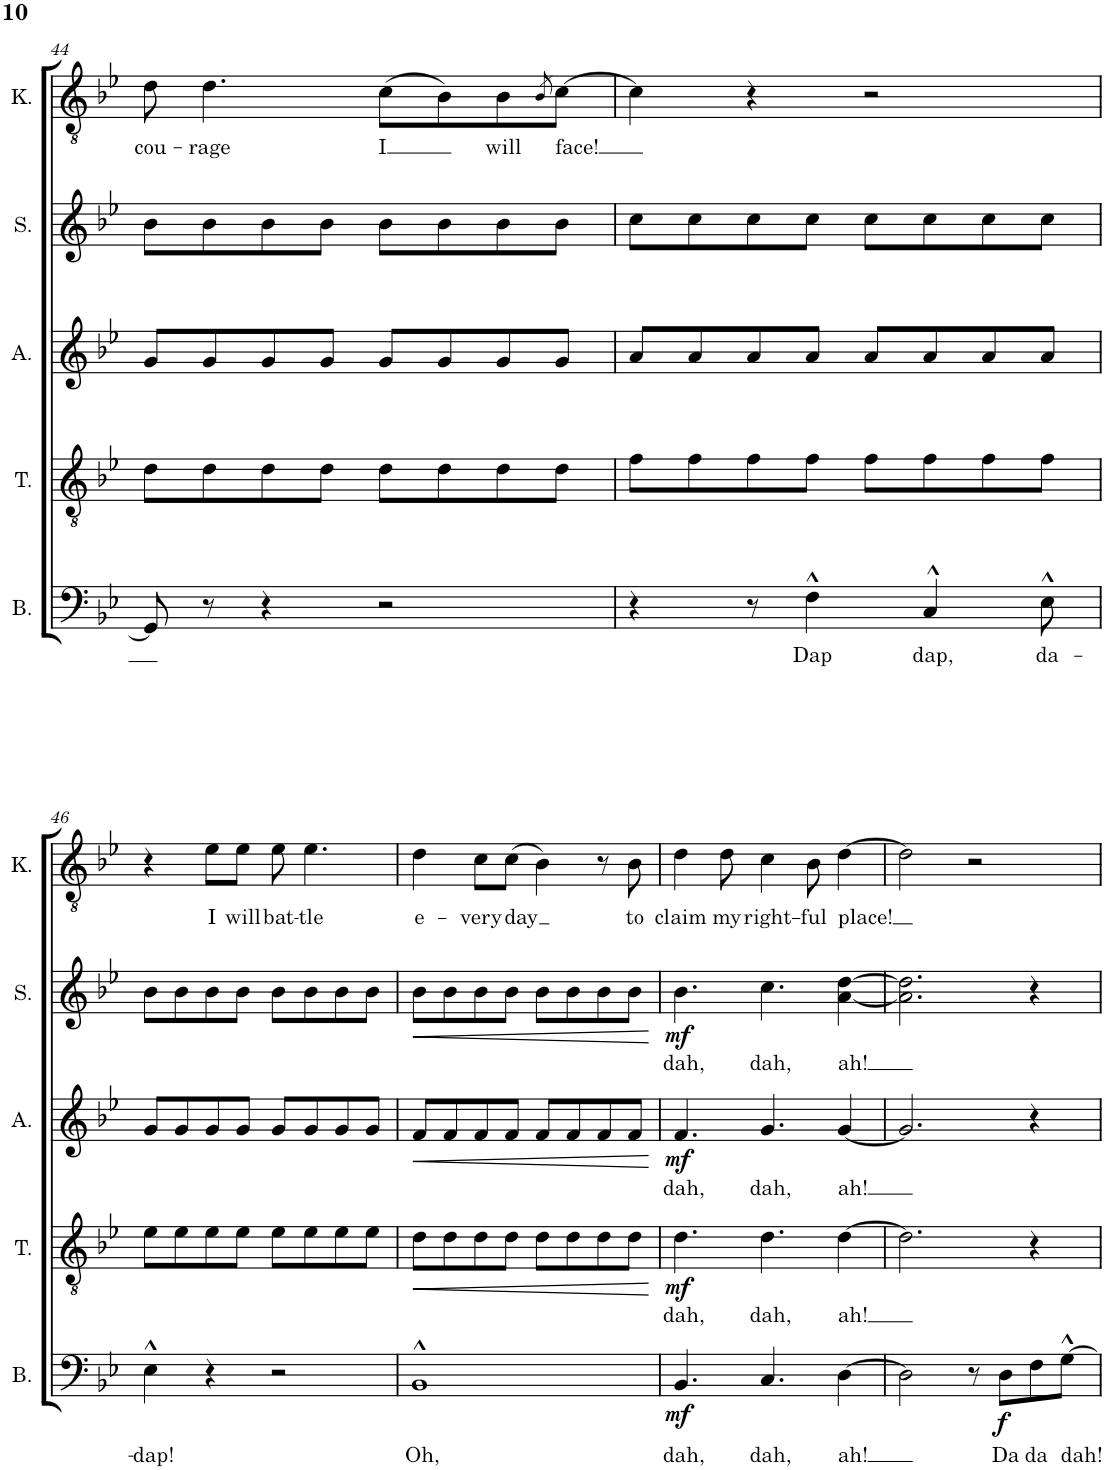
**kern	**text	**dynam	**kern	**text	**dynam	**kern	**text	**dynam	**kern	**text	**dynam	**kern	**text
*part5	*part5	*part5	*part4	*part4	*part4	*part3	*part3	*part3	*part2	*part2	*part2	*part1	*part1
*staff5	*staff5	*staff5	*staff4	*staff4	*staff4	*staff3	*staff3	*staff3	*staff2	*staff2	*staff2	*staff1	*staff1
*I"Bass	*	*	*I"Tenor	*	*	*I"Alto	*	*	*I"Soprano	*	*	*I"Ketchum	*
*I'B.	*	*	*I'T.	*	*	*I'A.	*	*	*I'S.	*	*	*I'K.	*
!!LO:PB:g=z
*clefF4	*	*	*clefGv2	*	*	*clefG2	*	*	*clefG2	*	*	*clefGv2	*
*k[b-e-]	*	*	*k[b-e-]	*	*	*k[b-e-]	*	*	*k[b-e-]	*	*	*k[b-e-]	*
*M4/4	*	*	*M4/4	*	*	*M4/4	*	*	*M4/4	*	*	*M4/4	*
=44	=44	=44	=44	=44	=44	=44	=44	=44	=44	=44	=44	=44	=44
!	!	!	!	!	!	!	!	!	!	!	!	!	!LO:LY:b
8GG/]	.	.	8d\L	.	.	8g/L	.	.	8b-\L	.	.	8d\	cou-
!	!	!	!	!	!	!	!	!	!	!	!	!	!LO:LY:b
8r	.	.	8d\	.	.	8g/	.	.	8b-\	.	.	4.d\	-rage
4r	.	.	8d\	.	.	8g/	.	.	8b-\	.	.	.	.
.	.	.	8d\J	.	.	8g/J	.	.	8b-\J	.	.	.	.
!	!	!	!	!	!	!	!	!	!	!	!	!	!LO:LY:b
2r	.	.	8d\L	.	.	8g/L	.	.	8b-\L	.	.	(8c\L	I
.	.	.	8d\	.	.	8g/	.	.	8b-\	.	.	8B-\)	.
!	!	!	!	!	!	!	!	!	!	!	!	!	!LO:LY:b
.	.	.	8d\	.	.	8g/	.	.	8b-\	.	.	8B-\	will
.	.	.	.	.	.	.	.	.	.	.	.	8qB-/	.
!	!	!	!	!	!	!	!	!	!	!	!	!	!LO:LY:b
.	.	.	8d\J	.	.	8g/J	.	.	8b-\J	.	.	[8c\J	face!
=45	=45	=45	=45	=45	=45	=45	=45	=45	=45	=45	=45	=45	=45
4r	.	.	8f\L	.	.	8a/L	.	.	8cc\L	.	.	4c\]	.
.	.	.	8f\	.	.	8a/	.	.	8cc\	.	.	.	.
8r	.	.	8f\	.	.	8a/	.	.	8cc\	.	.	4r	.
!	!LO:LY:b	!	!	!	!	!	!	!	!	!	!	!	!
4F^^\	Dap	.	8f\J	.	.	8a/J	.	.	8cc\J	.	.	.	.
.	.	.	8f\L	.	.	8a/L	.	.	8cc\L	.	.	2r	.
!	!LO:LY:b	!	!	!	!	!	!	!	!	!	!	!	!
4C^^/	dap,	.	8f\	.	.	8a/	.	.	8cc\	.	.	.	.
.	.	.	8f\	.	.	8a/	.	.	8cc\	.	.	.	.
!	!LO:LY:b	!	!	!	!	!	!	!	!	!	!	!	!
8E-^^\	da-	.	8f\J	.	.	8a/J	.	.	8cc\J	.	.	.	.
!!LO:LB:g=z
=46	=46	=46	=46	=46	=46	=46	=46	=46	=46	=46	=46	=46	=46
!	!LO:LY:b	!	!	!	!	!	!	!	!	!	!	!	!
4E-^^\	-dap!	.	8e-\L	.	.	8g/L	.	.	8b-\L	.	.	4r	.
.	.	.	8e-\	.	.	8g/	.	.	8b-\	.	.	.	.
!	!	!	!	!	!	!	!	!	!	!	!	!	!LO:LY:b
4r	.	.	8e-\	.	.	8g/	.	.	8b-\	.	.	8e-\L	I
!	!	!	!	!	!	!	!	!	!	!	!	!	!LO:LY:b
.	.	.	8e-\J	.	.	8g/J	.	.	8b-\J	.	.	8e-\J	will
!	!	!	!	!	!	!	!	!	!	!	!	!	!LO:LY:b
2r	.	.	8e-\L	.	.	8g/L	.	.	8b-\L	.	.	8e-\	bat-
!	!	!	!	!	!	!	!	!	!	!	!	!	!LO:LY:b
.	.	.	8e-\	.	.	8g/	.	.	8b-\	.	.	4.e-\	-tle
.	.	.	8e-\	.	.	8g/	.	.	8b-\	.	.	.	.
.	.	.	8e-\J	.	.	8g/J	.	.	8b-\J	.	.	.	.
=47	=47	=47	=47	=47	=47	=47	=47	=47	=47	=47	=47	=47	=47
!	!LO:LY:b	!	!	!	!LO:HP:b	!	!	!LO:HP:b	!	!	!LO:HP:b	!	!LO:LY:b
1BB-^^	Oh,	.	8d\L	.	<	8f/L	.	<	8b-\L	.	<	4d\	e-
.	.	.	8d\	.	.	8f/	.	.	8b-\	.	.	.	.
!	!	!	!	!	!	!	!	!	!	!	!	!	!LO:LY:b
.	.	.	8d\	.	.	8f/	.	.	8b-\	.	.	8c\L	-very
!	!	!	!	!	!	!	!	!	!	!	!	!	!LO:LY:b
.	.	.	8d\J	.	.	8f/J	.	.	8b-\J	.	.	(8c\J	day
.	.	.	8d\L	.	.	8f/L	.	.	8b-\L	.	.	4B-\)	.
.	.	.	8d\	.	.	8f/	.	.	8b-\	.	.	.	.
.	.	.	8d\	.	.	8f/	.	.	8b-\	.	.	8r	.
!	!	!	!	!	!	!	!	!	!	!	!	!	!LO:LY:b
.	.	.	8d\J	.	.	8f/J	.	.	8b-\J	.	.	8B-\	to
.	.	.	.	.	[	.	.	[	.	.	[	.	.
=48	=48	=48	=48	=48	=48	=48	=48	=48	=48	=48	=48	=48	=48
!	!LO:LY:b	!LO:DY:b	!	!LO:LY:b	!LO:DY:b	!	!LO:LY:b	!LO:DY:b	!	!LO:LY:b	!LO:DY:b	!	!LO:LY:b
4.BB-/	dah,	mf	4.d\	dah,	mf	4.f/	dah,	mf	4.b-\	dah,	mf	4d\	claim
!	!	!	!	!	!	!	!	!	!	!	!	!	!LO:LY:b
.	.	.	.	.	.	.	.	.	.	.	.	8d\	my
!	!LO:LY:b	!	!	!LO:LY:b	!	!	!LO:LY:b	!	!	!LO:LY:b	!	!	!LO:LY:b
4.C/	dah,	.	4.d\	dah,	.	4.g/	dah,	.	4.cc\	dah,	.	4c\	right-
!	!	!	!	!	!	!	!	!	!	!	!	!	!LO:LY:b
.	.	.	.	.	.	.	.	.	.	.	.	8B-\	-ful
!	!LO:LY:b	!	!	!LO:LY:b	!	!	!LO:LY:b	!	!	!LO:LY:b	!	!	!LO:LY:b
[4D\	ah!	.	[4d\	ah!	.	[4g/	ah!	.	[4a\ [4dd\	ah!	.	[4d\	place!
=49	=49	=49	=49	=49	=49	=49	=49	=49	=49	=49	=49	=49	=49
2D\]	.	.	2.d\]	.	.	2.g/]	.	.	2.a\] 2.dd\]	.	.	2d\]	.
8r	.	.	.	.	.	.	.	.	.	.	.	2r	.
!	!LO:LY:b	!LO:DY:b	!	!	!	!	!	!	!	!	!	!	!
8D\L	Da	f	.	.	.	.	.	.	.	.	.	.	.
!	!LO:LY:b	!	!	!	!	!	!	!	!	!	!	!	!
8F\	da	.	4r	.	.	4r	.	.	4r	.	.	.	.
!	!LO:LY:b	!	!	!	!	!	!	!	!	!	!	!	!
[8G^^\J	dah!	.	.	.	.	.	.	.	.	.	.	.	.
=	=	=	=	=	=	=	=	=	=	=	=	=	=
*-	*-	*-	*-	*-	*-	*-	*-	*-	*-	*-	*-	*-	*-
